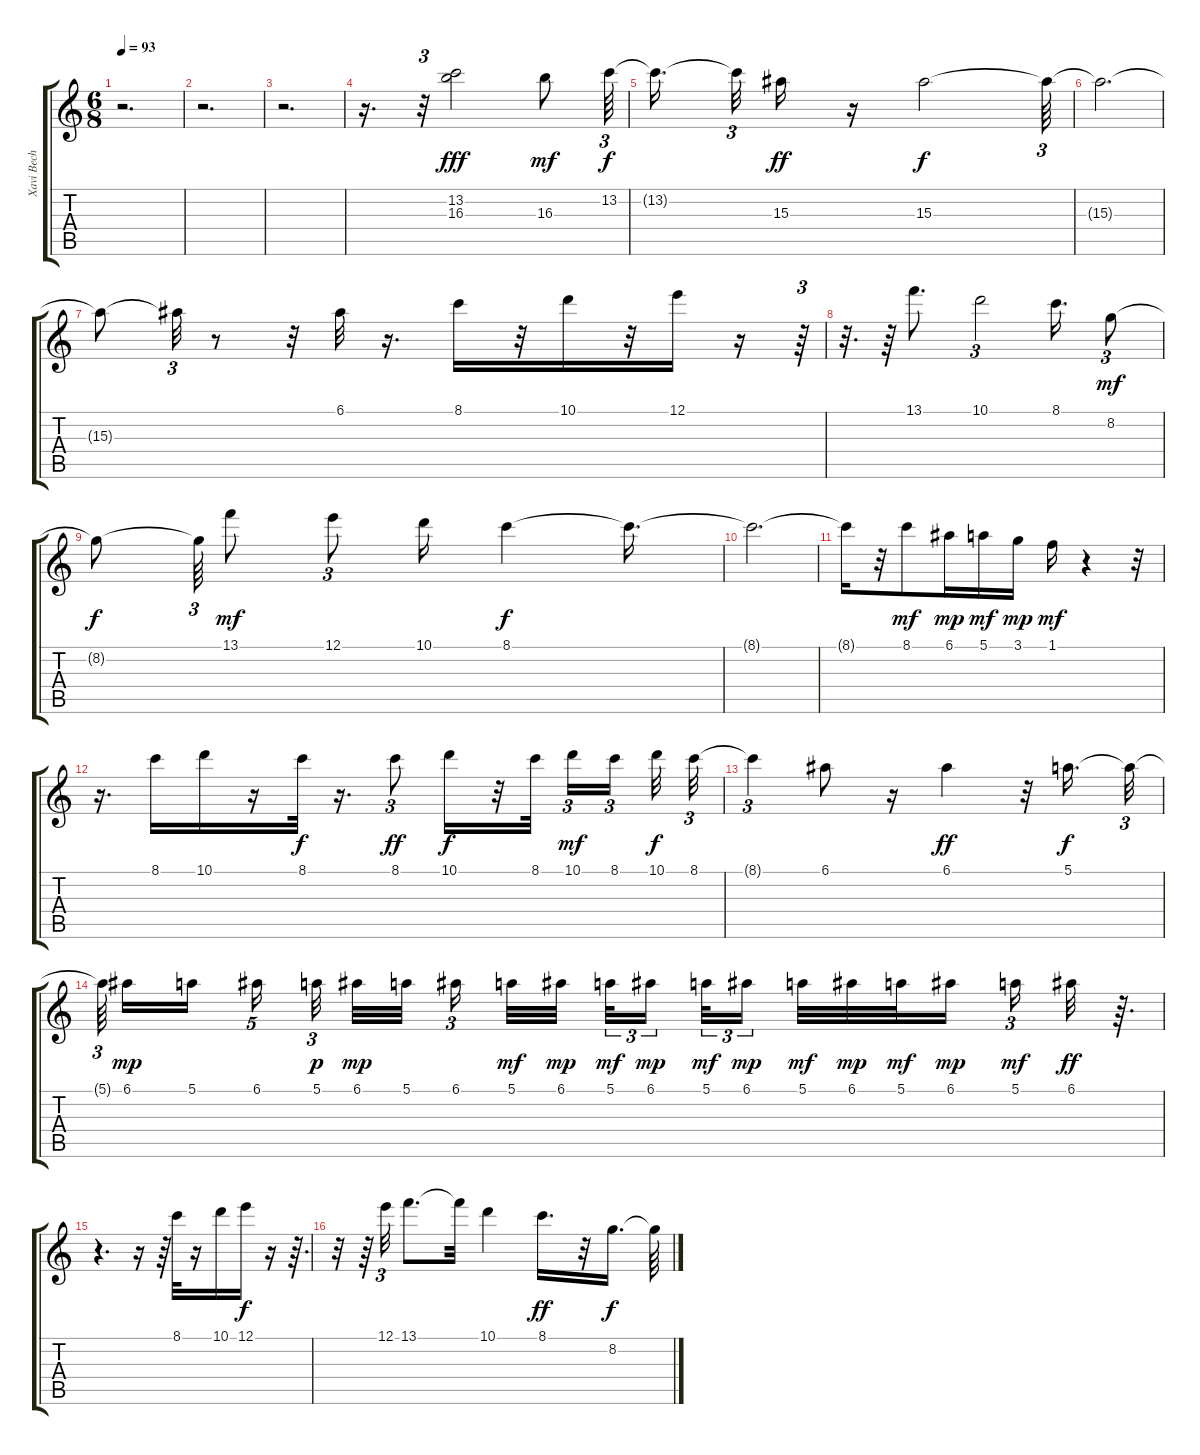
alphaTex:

\track ("Xavi Bech" "Xavi Bech") {instrument acousticguitarsteel}
\staff {score tabs}
\tuning (E4 B3 G3 D3 A2 E2) {hide}
\ts (6 8)
\tempo 93
\clef g2
\ks c
r.2{d dy f} |
r.2{d} |
r.2{d} |
r.16{d} r.32{tu (3 2)} (13.2 16.3).2{dy fff} 16.3.8{dy mf} 13.2.64{tu (3 2) dy f} |
13.2{t}.16{d} 13.2{t}.32{tu (3 2)} 15.3.16{dy ff} r.16 15.3.2{dy f} 15.3{t}.64{tu (3 2)} |
15.3{t}.2{d} |
15.3{t}.8 15.3{t}.32{tu (3 2)} r.8 r.32 6.1.32 r.16{d} 8.1.16 r.32 10.1.16 r.32 12.1.16 r.16 r.64{tu (3 2)} |
r.32{d} r.64 13.1.8{d} 10.1.2{tu (3 2)} 8.1.16{d} 8.2.8{tu (3 2) dy mf} |
8.2{t}.8{dy f} 8.2{t}.64{tu (3 2)} 13.1.8{dy mf} 12.1.8{tu (3 2)} 10.1.16 8.1.4{dy f} 8.1{t}.16{d} |
8.1{t}.2{d} |
8.1{t}.16 r.32 8.1.8{dy mf} 6.1.16{dy mp} 5.1.16{dy mf} 3.1.16{dy mp} 1.1.16{dy mf} r.4 r.32 |
r.16{d} 8.1.16 10.1.16 r.16 8.1.32{dy f} r.16{d} 8.1.8{tu (3 2) dy ff} 10.1.16{dy f} r.32 8.1.32 10.1.16{tu (3 2) dy mf} 8.1.16{tu (3 2)} 10.1.32{dy f} 8.1.32{tu (3 2)} |
8.1{t}.4{tu (3 2)} 6.1.8 r.16 6.1.4{dy ff} r.32 5.1.16{d dy f} 5.1{t}.32{tu (3 2)} |
5.1{t}.64{tu (3 2)} 6.1.16{dy mp} 5.1.16 6.1.16{tu (5 4)} 5.1.32{tu (3 2) dy p} 6.1.32{dy mp} 5.1.32 6.1.16{tu (3 2)} 5.1.32{dy mf} 6.1.32{dy mp} 5.1.32{tu (3 2) dy mf} 6.1.16{tu (3 2) dy mp} 5.1.32{tu (3 2) dy mf} 6.1.16{tu (3 2) dy mp} 5.1.32{dy mf} 6.1.32{dy mp} 5.1.32{dy mf} 6.1.16{dy mp} 5.1.16{tu (3 2) dy mf} 6.1.32{dy ff} r.64{d} |
r.4{d} r.16 r.64 8.1.32 r.16 10.1.16 12.1.16{dy f} r.16 r.64{d} |
r.32 r.64 12.1.32{tu (3 2)} 13.1.8{d} 13.1{t}.32 10.1.4 8.1.16{d dy ff} r.32 8.2.16{d dy f} 8.2{t}.64
